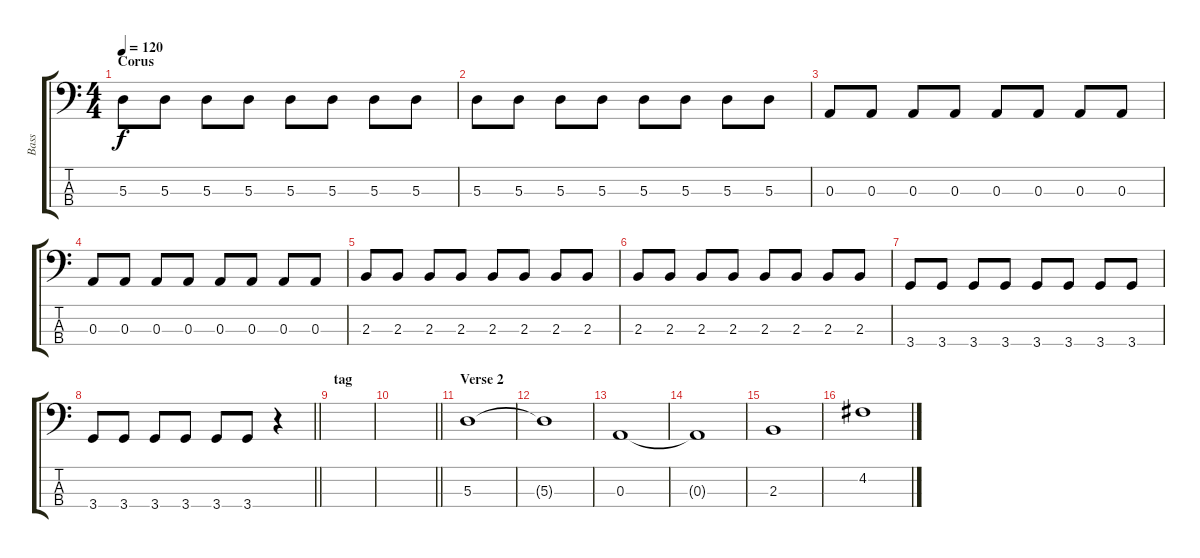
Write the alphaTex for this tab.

\track ("Bass" "Bass") {instrument electricbassfinger}
\staff {score tabs}
\tuning (G2 D2 A1 E1) {hide}
\ts (4 4)
\section ("" "Corus")
\tempo 120
\clef f4
\ks c
5.3.8{dy f} 5.3.8 5.3.8 5.3.8 5.3.8 5.3.8 5.3.8 5.3.8 |
5.3.8 5.3.8 5.3.8 5.3.8 5.3.8 5.3.8 5.3.8 5.3.8 |
0.3.8 0.3.8 0.3.8 0.3.8 0.3.8 0.3.8 0.3.8 0.3.8 |
0.3.8 0.3.8 0.3.8 0.3.8 0.3.8 0.3.8 0.3.8 0.3.8 |
2.3.8 2.3.8 2.3.8 2.3.8 2.3.8 2.3.8 2.3.8 2.3.8 |
2.3.8 2.3.8 2.3.8 2.3.8 2.3.8 2.3.8 2.3.8 2.3.8 |
3.4.8 3.4.8 3.4.8 3.4.8 3.4.8 3.4.8 3.4.8 3.4.8 |
\barLineRight lightlight
3.4.8 3.4.8 3.4.8 3.4.8 3.4.8 3.4.8 r.4 |
\section ("" "tag")
|
\barLineRight lightlight
|
\section ("" "Verse 2")
5.3.1 |
5.3{t}.1 |
0.3.1 |
0.3{t}.1 |
2.3.1 |
4.2.1
